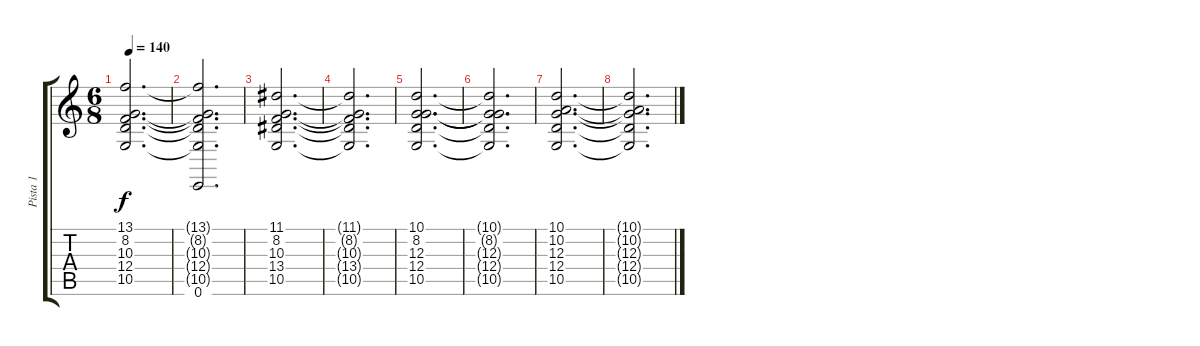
\track ("Pista 1" "Pista 1") {instrument tremolostrings}
\staff {score tabs}
\tuning (E4 B3 G3 D3 A2 E2) {hide}
\ts (6 8)
\tempo 140
\clef g2
\ks c
(13.1 8.2 10.3 12.4 10.5).2{d dy f} |
(13.1{t} 8.2{t} 10.3{t} 12.4{t} 10.5{t} 0.6).2{d} |
(11.1 8.2 10.3 13.4 10.5).2{d} |
(11.1{t} 8.2{t} 10.3{t} 13.4{t} 10.5{t}).2{d} |
(10.1 8.2 12.3 12.4 10.5).2{d} |
(10.1{t} 8.2{t} 12.3{t} 12.4{t} 10.5{t}).2{d} |
(10.1 10.2 12.3 12.4 10.5).2{d volume 0} |
(10.1{t} 10.2{t} 12.3{t} 12.4{t} 10.5{t}).2{d}
